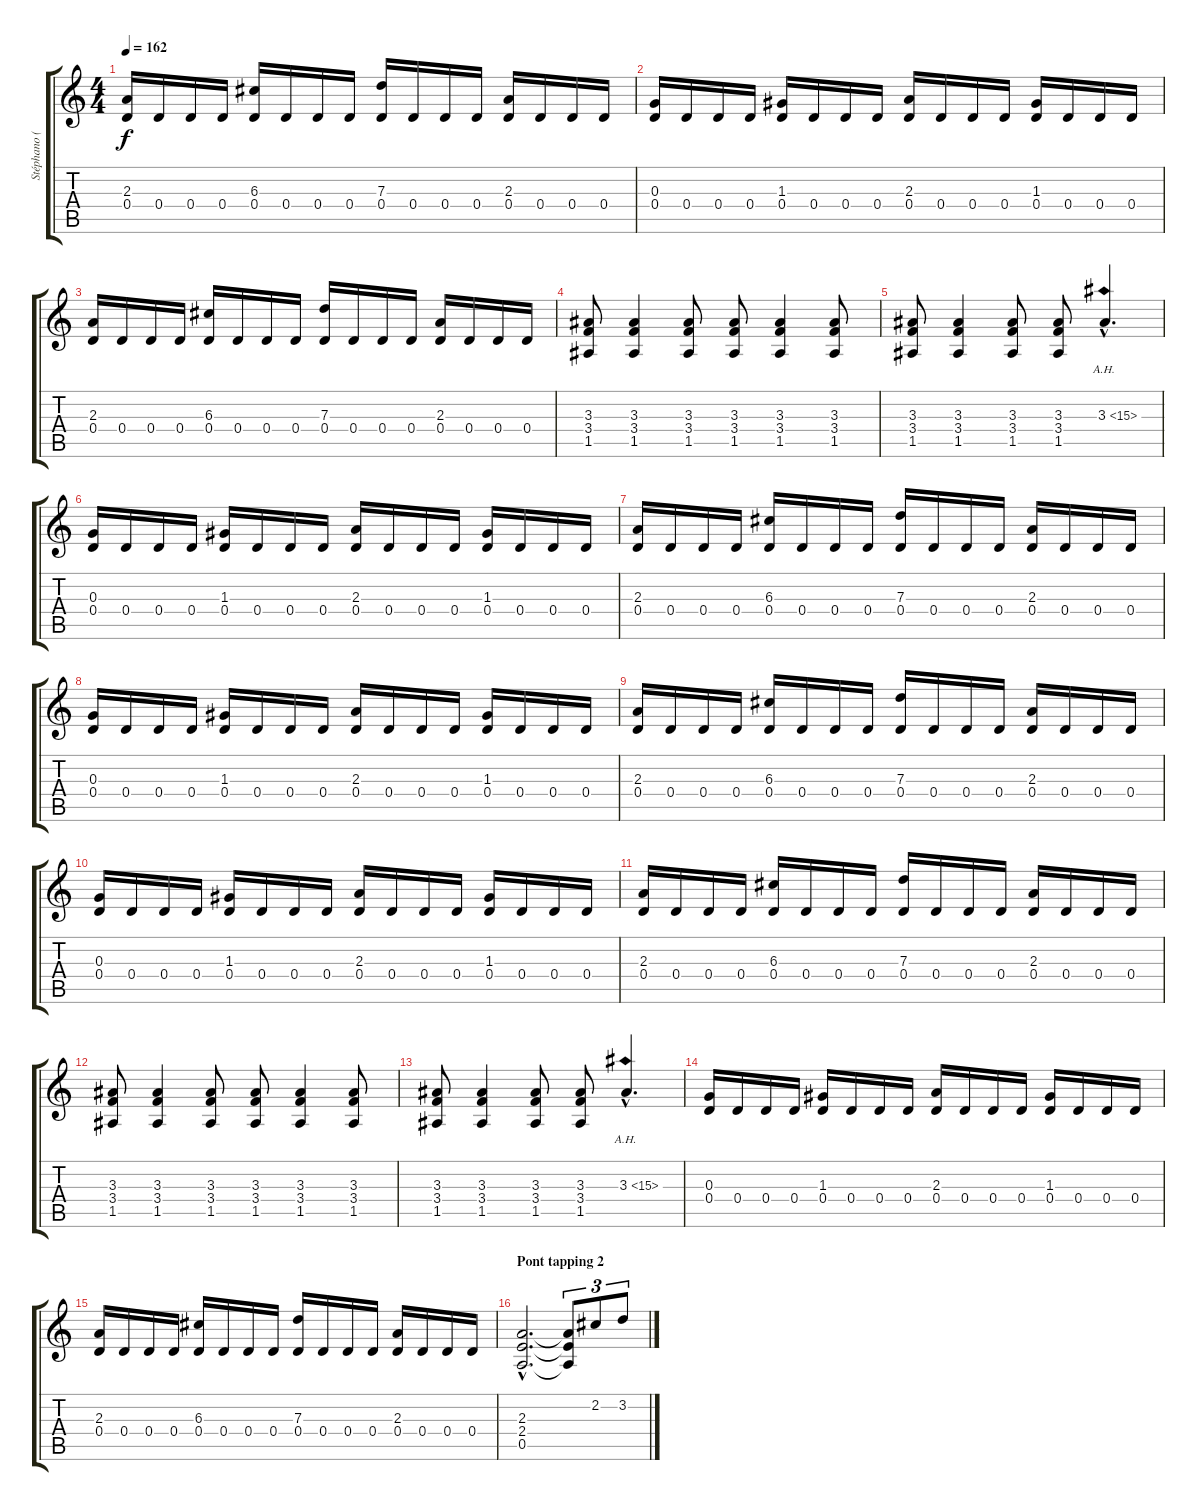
\track ("Stéphano (guitare)" "Stéphano (") {instrument overdrivenguitar}
\staff {score tabs}
\tuning (E4 B3 G3 D3 A2 D2) {hide}
\ts (4 4)
\tempo 162
\clef g2
\ks c
(2.3 0.4).16{dy f} 0.4.16 0.4.16 0.4.16 (6.3 0.4).16 0.4.16 0.4.16 0.4.16 (7.3 0.4).16 0.4.16 0.4.16 0.4.16 (2.3 0.4).16 0.4.16 0.4.16 0.4.16 |
(0.3 0.4).16 0.4.16 0.4.16 0.4.16 (1.3 0.4).16 0.4.16 0.4.16 0.4.16 (2.3 0.4).16 0.4.16 0.4.16 0.4.16 (1.3 0.4).16 0.4.16 0.4.16 0.4.16 |
(2.3 0.4).16 0.4.16 0.4.16 0.4.16 (6.3 0.4).16 0.4.16 0.4.16 0.4.16 (7.3 0.4).16 0.4.16 0.4.16 0.4.16 (2.3 0.4).16 0.4.16 0.4.16 0.4.16 |
(3.3 3.4 1.5).8 (3.3 3.4 1.5).4 (3.3 3.4 1.5).8 (3.3 3.4 1.5).8 (3.3 3.4 1.5).4 (3.3 3.4 1.5).8 |
(3.3 3.4 1.5).8 (3.3 3.4 1.5).4 (3.3 3.4 1.5).8 (3.3 3.4 1.5).8 3.3{ah 12 hac}.4{d instrument overdrivenguitar} |
(0.3 0.4).16{volume 13 instrument overdrivenguitar} 0.4.16 0.4.16 0.4.16 (1.3 0.4).16 0.4.16 0.4.16 0.4.16 (2.3 0.4).16 0.4.16 0.4.16 0.4.16 (1.3 0.4).16 0.4.16 0.4.16 0.4.16 |
(2.3 0.4).16 0.4.16 0.4.16 0.4.16 (6.3 0.4).16 0.4.16 0.4.16 0.4.16 (7.3 0.4).16 0.4.16 0.4.16 0.4.16 (2.3 0.4).16 0.4.16 0.4.16 0.4.16 |
(0.3 0.4).16 0.4.16 0.4.16 0.4.16 (1.3 0.4).16 0.4.16 0.4.16 0.4.16 (2.3 0.4).16 0.4.16 0.4.16 0.4.16 (1.3 0.4).16 0.4.16 0.4.16 0.4.16 |
(2.3 0.4).16 0.4.16 0.4.16 0.4.16 (6.3 0.4).16 0.4.16 0.4.16 0.4.16 (7.3 0.4).16 0.4.16 0.4.16 0.4.16 (2.3 0.4).16 0.4.16 0.4.16 0.4.16 |
(0.3 0.4).16 0.4.16 0.4.16 0.4.16 (1.3 0.4).16 0.4.16 0.4.16 0.4.16 (2.3 0.4).16 0.4.16 0.4.16 0.4.16 (1.3 0.4).16 0.4.16 0.4.16 0.4.16 |
(2.3 0.4).16 0.4.16 0.4.16 0.4.16 (6.3 0.4).16 0.4.16 0.4.16 0.4.16 (7.3 0.4).16 0.4.16 0.4.16 0.4.16 (2.3 0.4).16 0.4.16 0.4.16 0.4.16 |
(3.3 3.4 1.5).8 (3.3 3.4 1.5).4 (3.3 3.4 1.5).8 (3.3 3.4 1.5).8 (3.3 3.4 1.5).4 (3.3 3.4 1.5).8 |
(3.3 3.4 1.5).8 (3.3 3.4 1.5).4 (3.3 3.4 1.5).8 (3.3 3.4 1.5).8 3.3{ah 12 hac}.4{d} |
(0.3 0.4).16{volume 13 instrument overdrivenguitar} 0.4.16 0.4.16 0.4.16 (1.3 0.4).16 0.4.16 0.4.16 0.4.16 (2.3 0.4).16 0.4.16 0.4.16 0.4.16 (1.3 0.4).16 0.4.16 0.4.16 0.4.16 |
(2.3 0.4).16 0.4.16 0.4.16 0.4.16 (6.3 0.4).16 0.4.16 0.4.16 0.4.16 (7.3 0.4).16 0.4.16 0.4.16 0.4.16 (2.3 0.4).16 0.4.16 0.4.16 0.4.16 |
\section ("" "Pont tapping 2")
(2.3{hac} 2.4{hac} 0.5{hac}).2{d} (2.3{t} 2.4{t} 0.5{t}).8{tu (3 2)} 2.2.8{tu (3 2)} 3.2.8{tu (3 2)}
